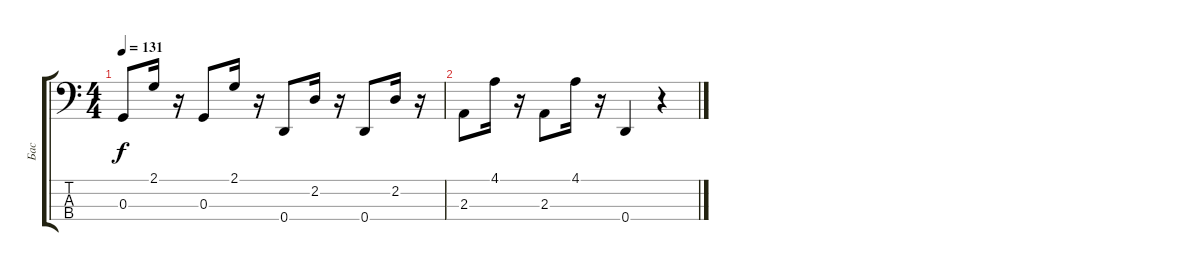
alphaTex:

\track ("Бас" "Бас") {instrument electricbasspick}
\staff {score tabs}
\tuning (F2 C2 G1 D1) {hide}
\ts (4 4)
\tempo 131
\clef f4
\ks c
0.3.8{dy f} 2.1.16 r.16 0.3.8 2.1.16 r.16 0.4.8 2.2.16 r.16 0.4.8 2.2.16 r.16 |
2.3.8 4.1.16 r.16 2.3.8 4.1.16 r.16 0.4.4 r.4
